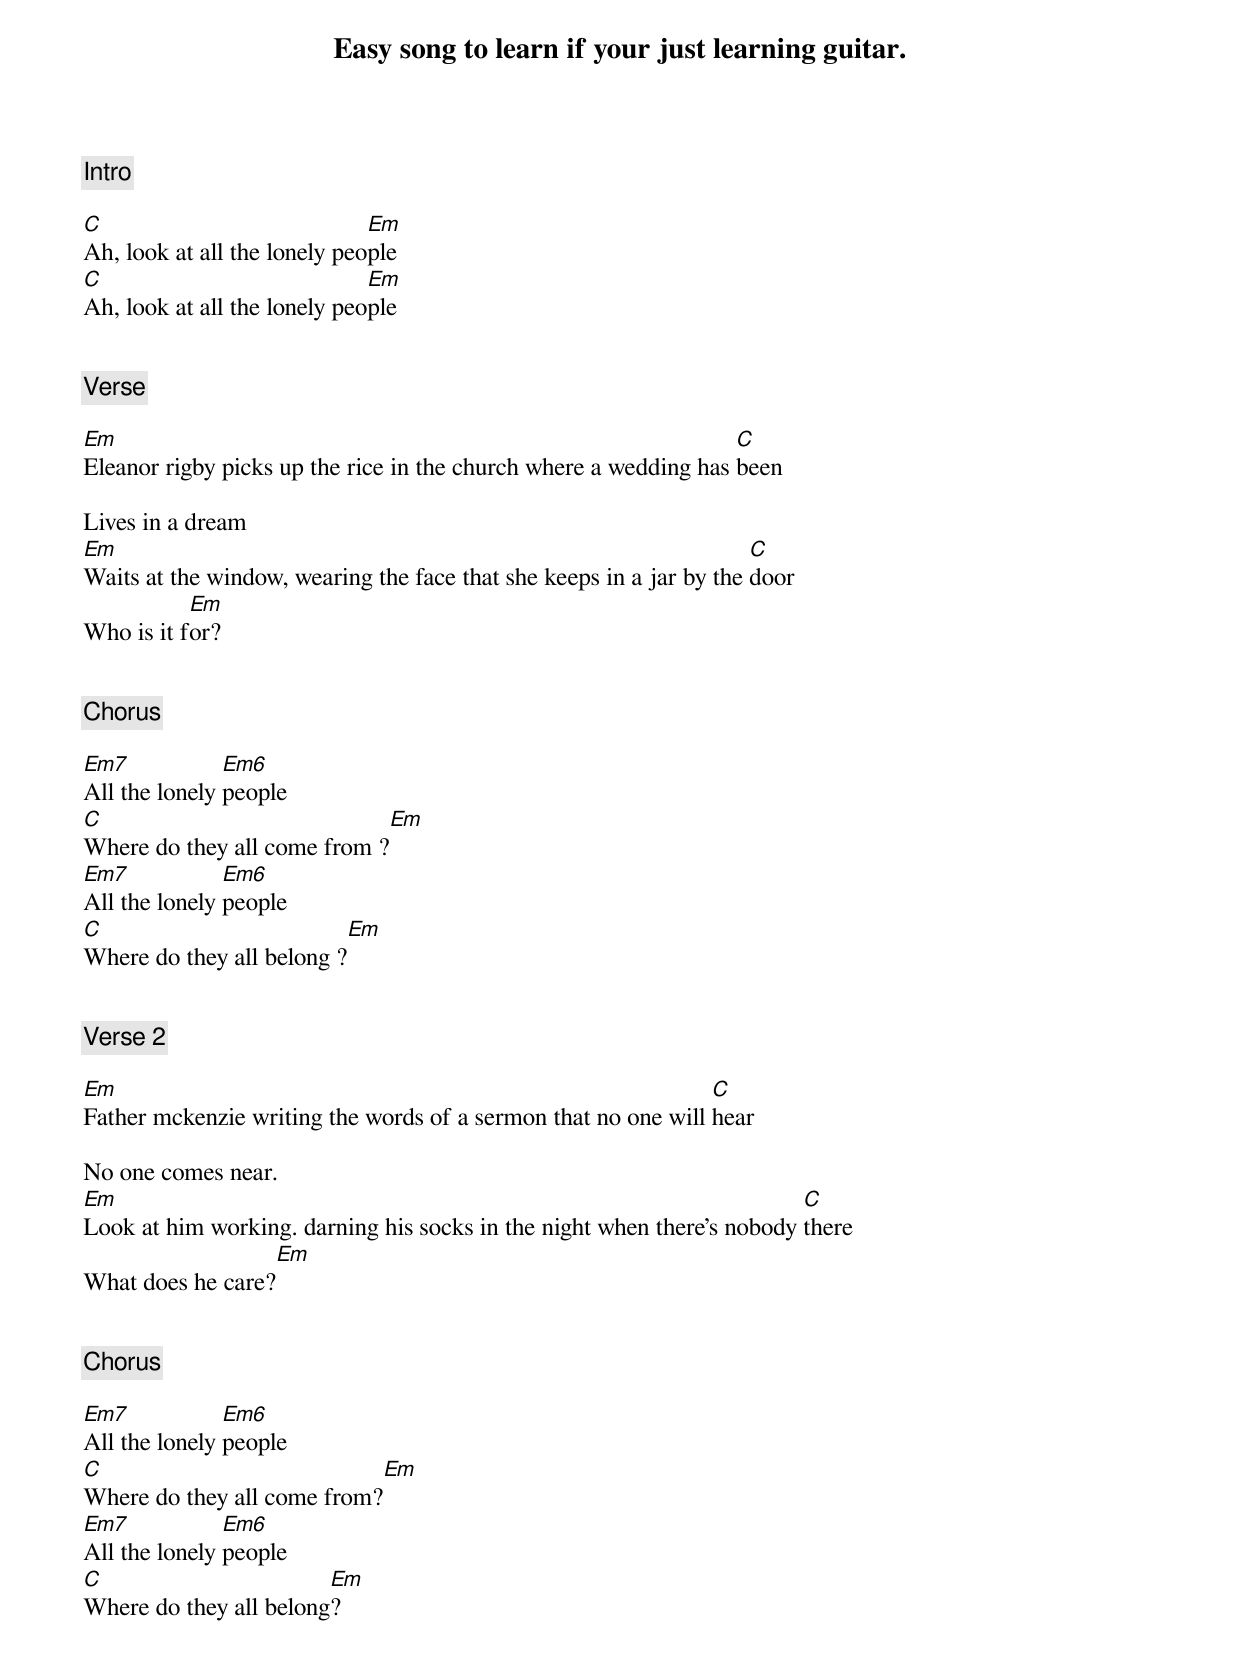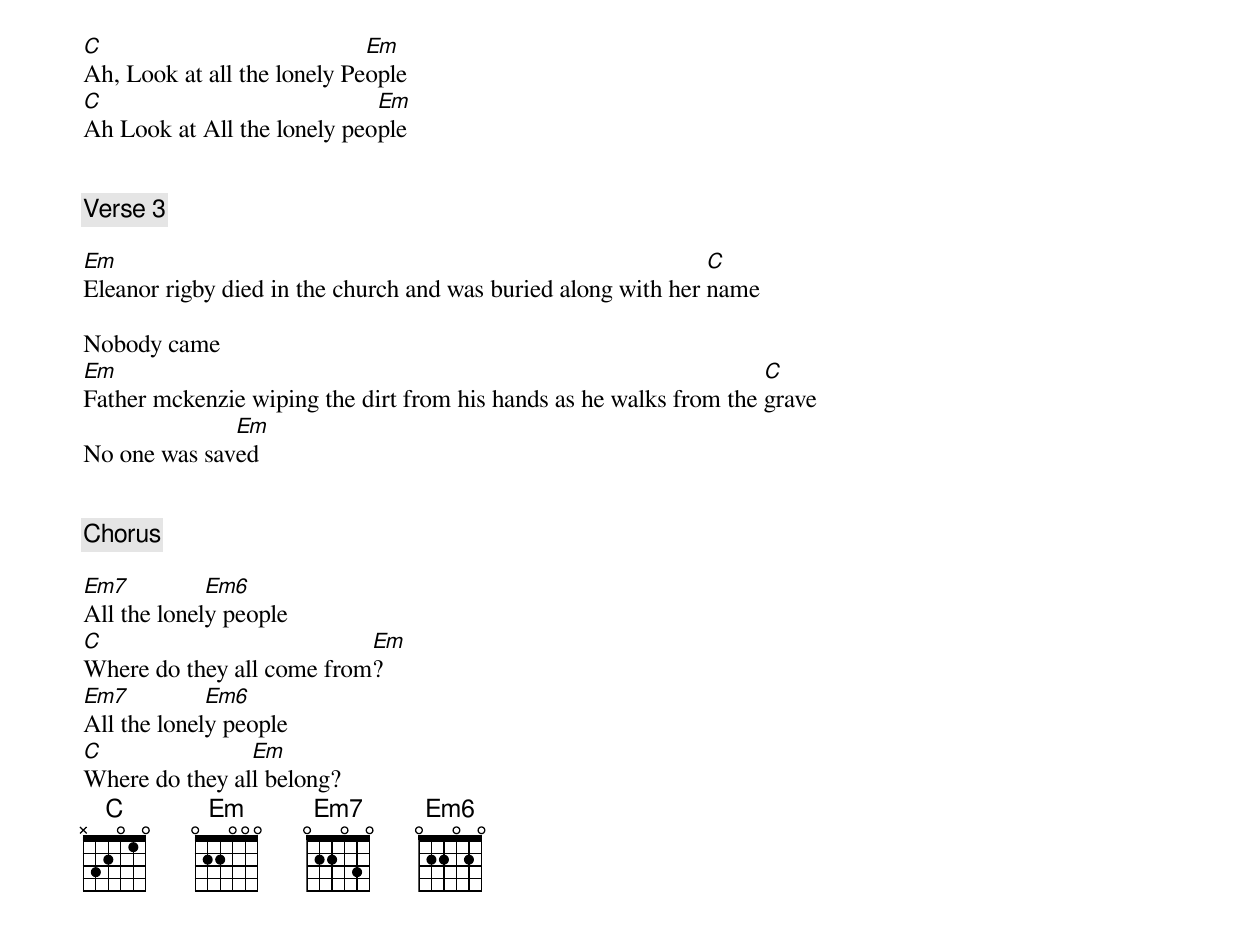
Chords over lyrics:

Easy song to learn if your just learning guitar.


[Intro]

C                             Em
Ah, look at all the lonely people
C                             Em
Ah, look at all the lonely people


[Verse]

Em                                                                C
Eleanor rigby picks up the rice in the church where a wedding has been

Lives in a dream
Em                                                                   C
Waits at the window, wearing the face that she keeps in a jar by the door
           Em
Who is it for?


[Chorus]

Em7            Em6
All the lonely people
C                               Em
Where do they all come from ?
Em7            Em6
All the lonely people
C                         Em
Where do they all belong ?


[Verse 2]

Em                                                             C
Father mckenzie writing the words of a sermon that no one will hear

No one comes near.
Em                                                                      C
Look at him working. darning his socks in the night when there's nobody there
                    Em
What does he care?


[Chorus]

Em7            Em6
All the lonely people
C                               Em
Where do they all come from?
Em7            Em6
All the lonely people
C                       Em
Where do they all belong?

C                            Em
Ah, Look at all the lonely People
C                            Em
Ah Look at All the lonely people


[Verse 3]

Em                                                             C
Eleanor rigby died in the church and was buried along with her name

Nobody came
Em                                                                  C
Father mckenzie wiping the dirt from his hands as he walks from the grave
              Em
No one was saved


[Chorus]

Em7          Em6
All the lonely people
C                          Em
Where do they all come from?
Em7          Em6
All the lonely people
C               Em
Where do they all belong?
